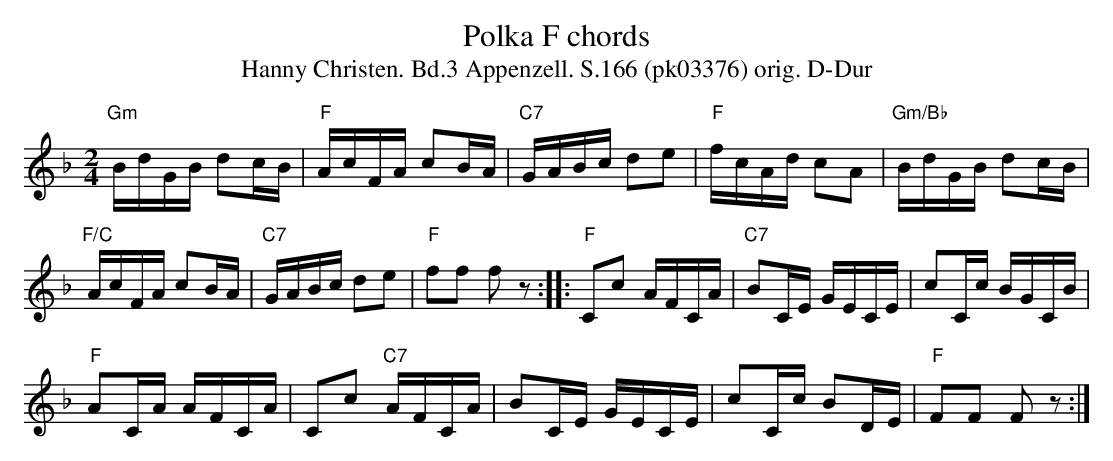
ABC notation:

X:1
T:Polka F chords
T:Hanny Christen. Bd.3 Appenzell. S.166 (pk03376) orig. D-Dur
M:2/4
L:1/16
K:Fmaj%%MIDI gchordon
"Gm"BdGB d2cB | "F"AcFA c2BA | "C7"GABc d2e2 | "F"fcAd c2A2 | "Gm/Bb"BdGB d2cB |
"F/C"AcFA c2BA | "C7"GABc d2e2 | "F"f2f2 f2 z2:: "F"C2c2 AFCA | "C7"B2CE GECE | c2Cc BGCB |
"F"A2CA AFCA | C2c2 "C7"AFCA | B2CE GECE | c2Cc B2DE | "F"F2F2 F2 z2 :|
